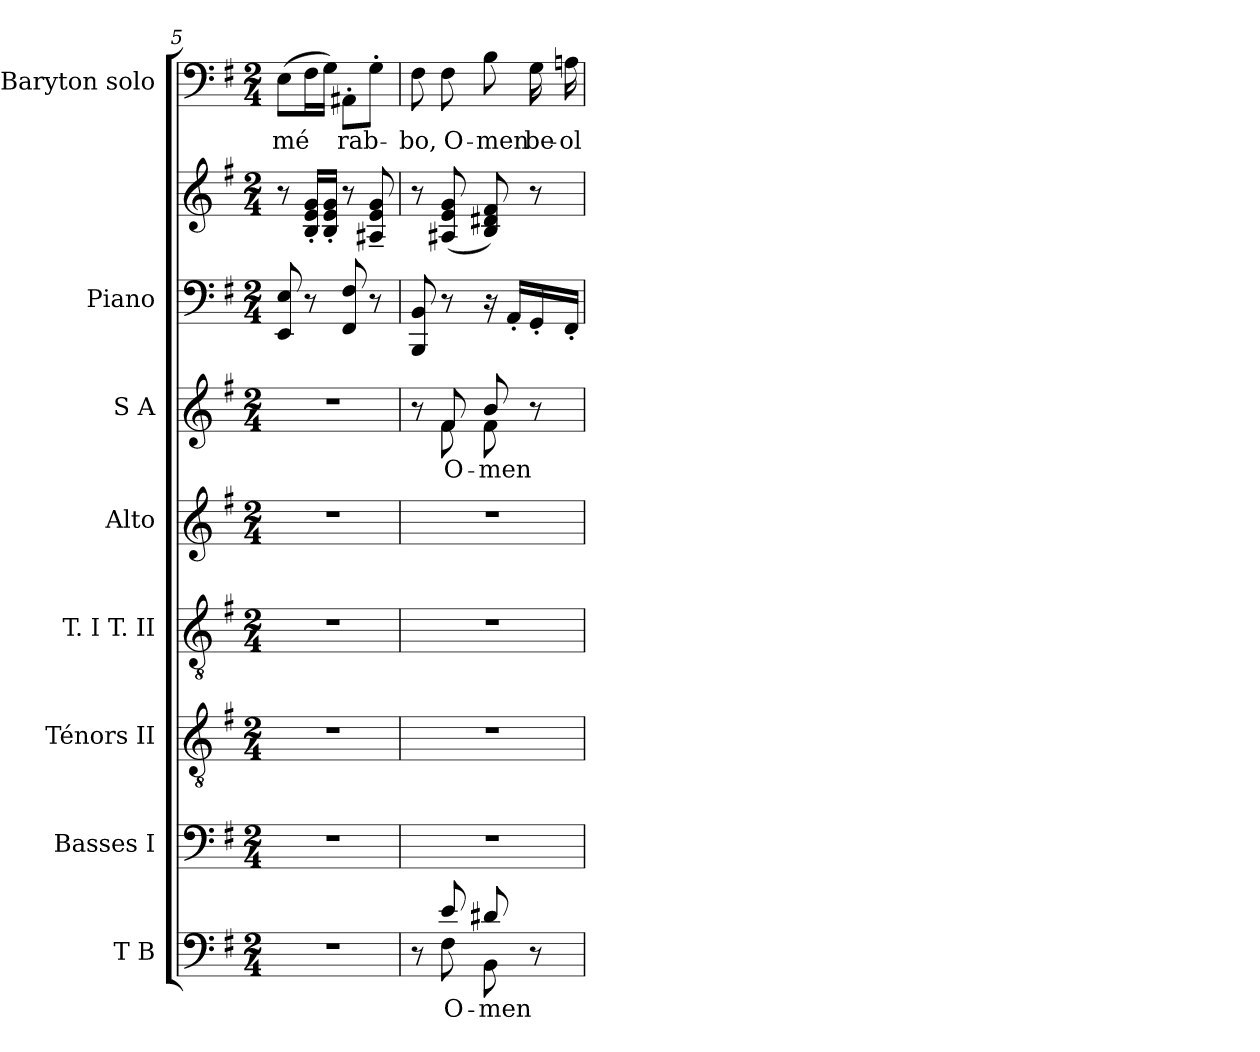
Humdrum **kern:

**kern	**text	**kern	**kern	**kern	**kern	**kern	**text	**kern	**kern	**kern	**text
*part8	*part8	*part7	*part6	*part5	*part4	*part3	*part3	*part2	*part2	*part1	*part1
*staff9	*staff9	*staff8	*staff7	*staff6	*staff5	*staff4	*staff4	*staff3	*staff2	*staff1	*staff1
*I"T B	*	*I"Basses I	*I"Ténors II	*I"T. I T. II	*I"Alto	*I"S A	*	*I"Piano	*	*I"Baryton solo	*
*I'B. 2	*	*I'B. 1	*I'T. 2	*I'T. 1	*I'A.	*I'S.	*	*I'P.	*	*I'Bar.	*
*clefF4	*	*clefF4	*clefGv2	*clefGv2	*clefG2	*clefG2	*	*clefF4	*clefG2	*clefF4	*
*	*	*	*ITrd7c12	*ITrd7c12	*	*	*	*	*	*	*
*k[f#]	*	*k[f#]	*k[f#]	*k[f#]	*k[f#]	*k[f#]	*	*k[f#]	*k[f#]	*k[f#]	*
*e:	*	*e:	*e:	*e:	*e:	*e:	*	*e:	*e:	*e:	*
*M2/4	*	*M2/4	*M2/4	*M2/4	*M2/4	*M2/4	*	*M2/4	*M2/4	*M2/4	*
=5	=5	=5	=5	=5	=5	=5	=5	=5	=5	=5	=5
!LO:N:vis=1	!	!LO:N:vis=1	!LO:N:vis=1	!LO:N:vis=1	!LO:N:vis=1	!LO:N:vis=1	!	!	!	!	!
!	!	!	!	!	!	!	!	!	!	!	!LO:LY:b:color=#000000
2r	.	2r	2r	2r	2r	2r	.	8EEi/ 8Ei	8r	(8Ei\L	-mé
.	.	.	.	.	.	.	.	8r	16Bi/' 16ei' 16gi'LL	16F#i\L	.
.	.	.	.	.	.	.	.	.	16Bi/' 16ei' 16gi'JJ	16Gi\JJ)	.
!	!	!	!	!	!	!	!	!	!	!	!LO:LY:b:color=#000000
.	.	.	.	.	.	.	.	8FF#i/ 8F#i	8r	8AA#X'i\L	rab-
.	.	.	.	.	.	.	.	8r	8A#Xi/~ 8ei~ 8gi~	8G'i\J	.
=6	=6	=6	=6	=6	=6	=6	=6	=6	=6	=6	=6
*^	*	*	*	*	*	*	*	*	*	*	*
!	!	!	!LO:N:vis=1	!LO:N:vis=1	!LO:N:vis=1	!LO:N:vis=1	!	!	!	!	!	!
*	*	*	*	*	*	*	*^	*	*	*	*	*
!	!	!	!	!	!	!	!	!	!	!	!	!	!LO:LY:b:color=#000000
8r	8ryy	.	2r	2r	2r	2r	8r	8ryy	.	8BBBi/ 8BBi	8r	8F#i\	-bo,
!	!	!LO:LY:b:color=#000000	!	!	!	!	!	!	!	!	!	!	!
!	!	!	!	!	!	!	!	!	!LO:LY:b:color=#000000	!	!	!	!
!	!	!	!	!	!	!	!	!	!	!	!	!	!LO:LY:b:color=#000000
8ei/	8F#i\	O-	.	.	.	.	8f#i/	8f#i\	O-	8r	(8A#Xi/ 8ei 8gi	8F#i\	O-
!	!	!LO:LY:b:color=#000000	!	!	!	!	!	!	!	!	!	!	!
!	!	!	!	!	!	!	!	!	!LO:LY:b:color=#000000	!	!	!	!
!	!	!	!	!	!	!	!	!	!	!	!	!	!LO:LY:b:color=#000000
8d#Xi/	8BBi\	-men	.	.	.	.	8bi/	8f#i\	-men	16r	8Bi/ 8d#Xi 8f#i)	8Bi\	-men
.	.	.	.	.	.	.	.	.	.	16AA'i/LL	.	.	.
!	!	!	!	!	!	!	!	!	!	!	!	!	!LO:LY:b:color=#000000
8r	8ryy	.	.	.	.	.	8r	8ryy	.	16GG'i/	8r	16Gi\	be-
!	!	!	!	!	!	!	!	!	!	!	!	!	!LO:LY:b:color=#000000
.	.	.	.	.	.	.	.	.	.	16FF#'i/JJ	.	16Ani\	-ol-
*v	*v	*	*	*	*	*	*v	*v	*	*	*	*	*
=	=	=	=	=	=	=	=	=	=	=	=
*-	*-	*-	*-	*-	*-	*-	*-	*-	*-	*-	*-
